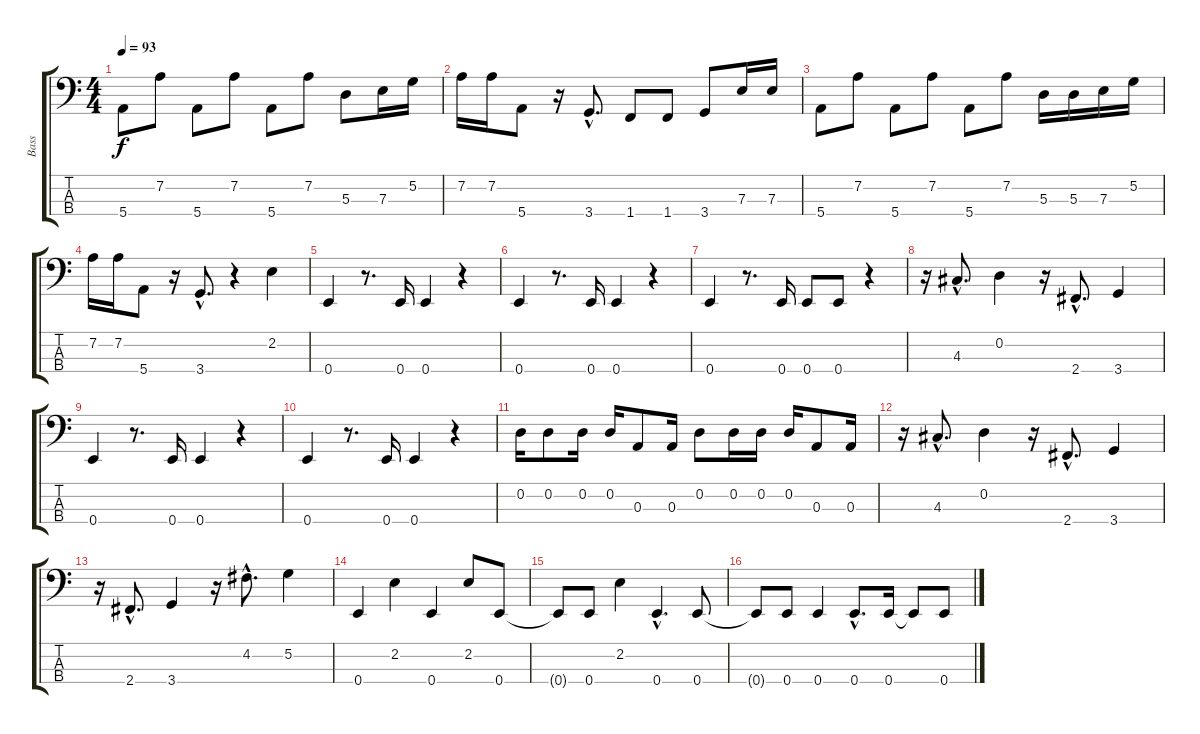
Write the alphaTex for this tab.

\track ("Bass" "Bass") {instrument electricbassfinger}
\staff {score tabs}
\tuning (G2 D2 A1 E1) {hide}
\ts (4 4)
\tempo 93
\clef f4
\ks c
5.4.8{dy f} 7.2.8 5.4.8 7.2.8 5.4.8 7.2.8 5.3.8 7.3.16 5.2.16 |
7.2.16 7.2.16 5.4.8 r.16 3.4{hac}.8{d} 1.4.8 1.4.8 3.4.8 7.3.16 7.3.16 |
5.4.8 7.2.8 5.4.8 7.2.8 5.4.8 7.2.8 5.3.16 5.3.16 7.3.16 5.2.16 |
7.2.16 7.2.16 5.4.8 r.16 3.4{hac}.8{d} r.4 2.2.4 |
0.4.4 r.8{d} 0.4.16 0.4.4 r.4 |
0.4.4 r.8{d} 0.4.16 0.4.4 r.4 |
0.4.4 r.8{d} 0.4.16 0.4.8 0.4.8 r.4 |
r.16 4.3{hac}.8{d} 0.2.4 r.16 2.4{hac}.8{d} 3.4.4 |
0.4.4 r.8{d} 0.4.16 0.4.4 r.4 |
0.4.4 r.8{d} 0.4.16 0.4.4 r.4 |
0.2.16 0.2.8 0.2.16 0.2.16 0.3.8 0.3.16 0.2.8 0.2.16 0.2.16 0.2.16 0.3.8 0.3.16 |
r.16 4.3{hac}.8{d} 0.2.4 r.16 2.4{hac}.8{d} 3.4.4 |
r.16 2.4{hac}.8{d} 3.4.4 r.16 4.2{hac}.8{d} 5.2.4 |
0.4.4 2.2.4 0.4.4 2.2.8 0.4.8 |
0.4{t}.8 0.4.8 2.2.4 0.4{hac}.4{d} 0.4.8 |
0.4{t}.8 0.4.8 0.4.4 0.4{hac}.8{d} 0.4.16 0.4{t}.8 0.4.8
